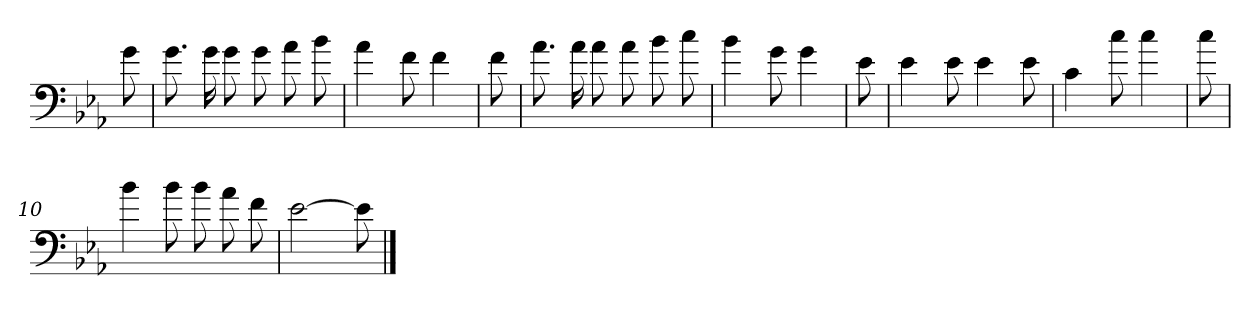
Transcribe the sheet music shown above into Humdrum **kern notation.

**kern
*part1
*staff1
*clefF4
*k[b-e-a-]
*E-:
=
8g
=1
8.g
16g
8g
8g
8a-
8b-
=2
4a-
8f
4f
=3
8f
=4
8.a-
16a-
8a-
8a-
8b-
8cc
=5
4b-
8g
4g
=6
8e-
=7
4e-
8e-
4e-
8e-
=8
4c
8cc
4cc
=9
8cc
=10
4b-
8b-
8b-
8a-
8f
=11
[2e-
8e-]
==
*-
